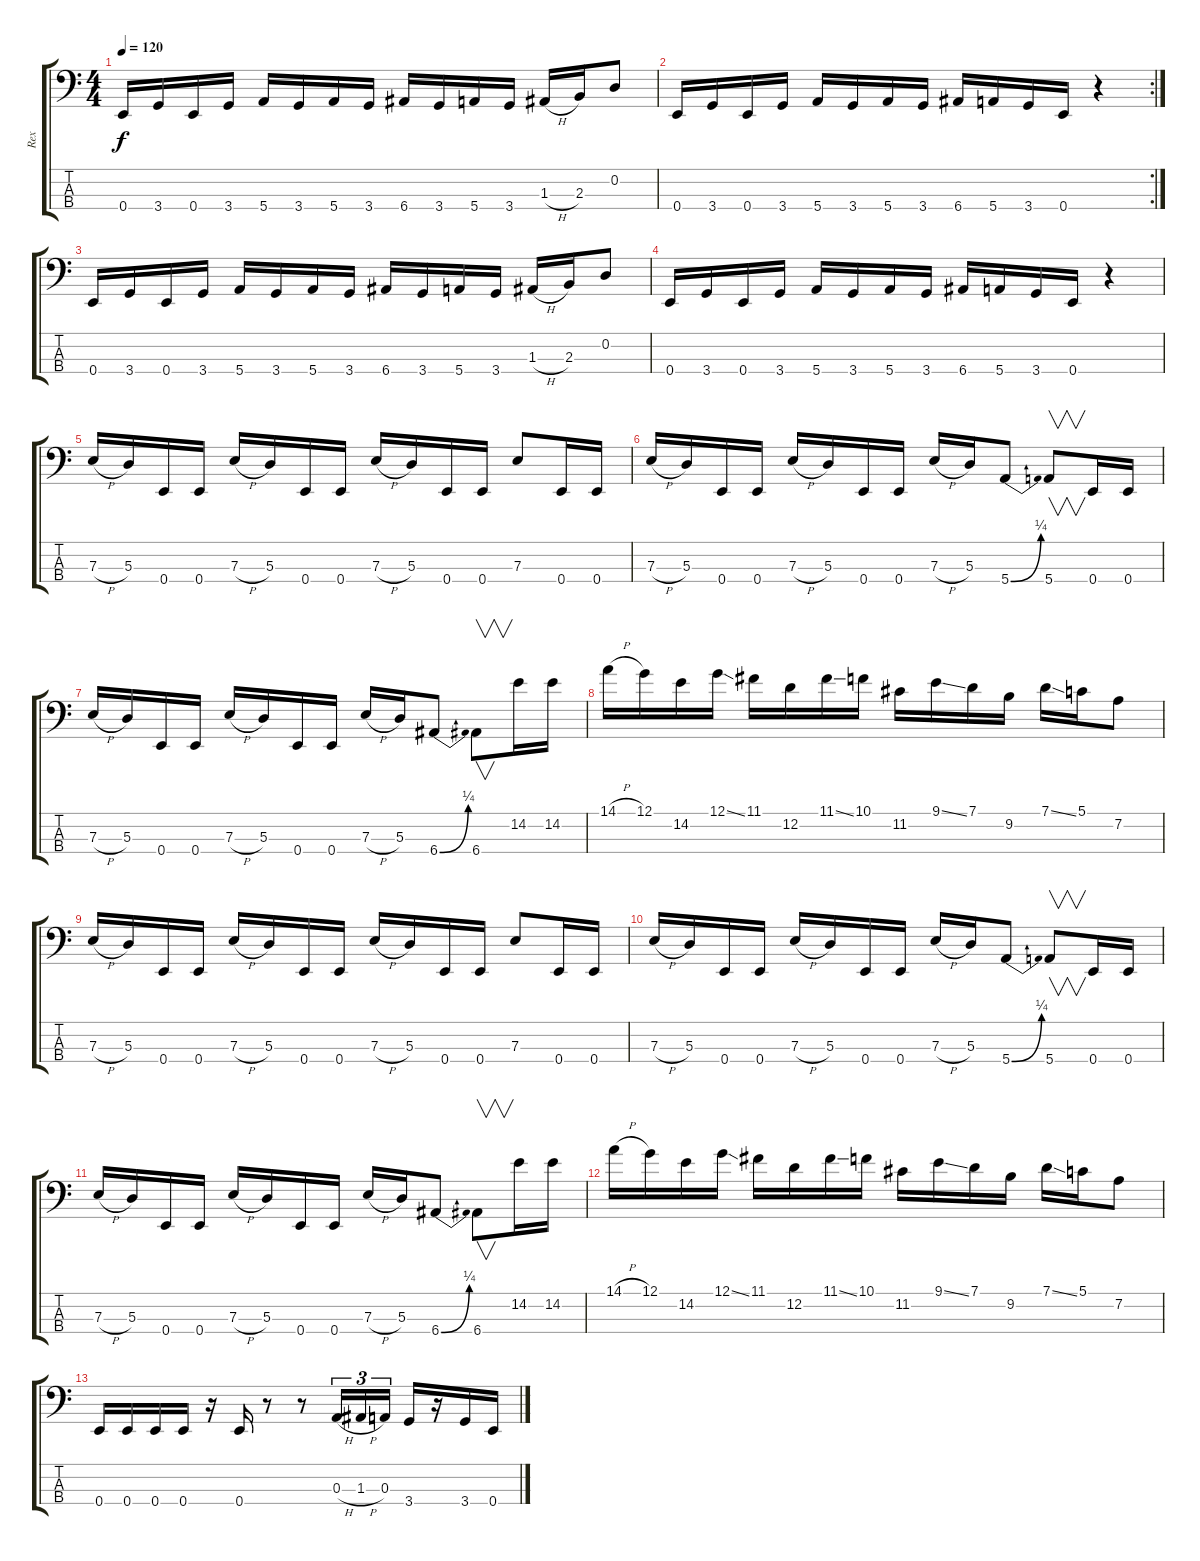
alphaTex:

\track ("Rex" "Rex") {instrument electricbasspick}
\staff {score tabs}
\tuning (G2 D2 A1 E1) {hide}
\ts (4 4)
\tempo 120
\clef f4
\ks c
0.4.16{dy f} 3.4.16 0.4.16 3.4.16 5.4.16 3.4.16 5.4.16 3.4.16 6.4.16 3.4.16 5.4.16 3.4.16 1.3{h}.16 2.3.16 0.2.8 |
\rc 2
0.4.16 3.4.16 0.4.16 3.4.16 5.4.16 3.4.16 5.4.16 3.4.16 6.4.16 5.4.16 3.4.16 0.4.16 r.4 |
0.4.16 3.4.16 0.4.16 3.4.16 5.4.16 3.4.16 5.4.16 3.4.16 6.4.16 3.4.16 5.4.16 3.4.16 1.3{h}.16 2.3.16 0.2.8 |
0.4.16 3.4.16 0.4.16 3.4.16 5.4.16 3.4.16 5.4.16 3.4.16 6.4.16 5.4.16 3.4.16 0.4.16 r.4 |
7.3{h}.16 5.3.16 0.4.16 0.4.16 7.3{h}.16 5.3.16 0.4.16 0.4.16 7.3{h}.16 5.3.16 0.4.16 0.4.16 7.3.8 0.4.16 0.4.16 |
7.3{h}.16 5.3.16 0.4.16 0.4.16 7.3{h}.16 5.3.16 0.4.16 0.4.16 7.3{h}.16 5.3.16 5.4{be (bend 0 0 60 1)}.8 5.4.8{v} 0.4.16 0.4.16 |
7.3{h}.16 5.3.16 0.4.16 0.4.16 7.3{h}.16 5.3.16 0.4.16 0.4.16 7.3{h}.16 5.3.16 6.4{be (bend 0 0 60 1)}.8 6.4.8{v} 14.2.16 14.2.16 |
14.1{h}.16 12.1.16 14.2.16 12.1{ss}.16 11.1.16 12.2.16 11.1{ss}.16 10.1.16 11.2.16 9.1{ss}.16 7.1.16 9.2.16 7.1{ss}.16 5.1.16 7.2.8 |
7.3{h}.16 5.3.16 0.4.16 0.4.16 7.3{h}.16 5.3.16 0.4.16 0.4.16 7.3{h}.16 5.3.16 0.4.16 0.4.16 7.3.8 0.4.16 0.4.16 |
7.3{h}.16 5.3.16 0.4.16 0.4.16 7.3{h}.16 5.3.16 0.4.16 0.4.16 7.3{h}.16 5.3.16 5.4{be (bend 0 0 60 1)}.8 5.4.8{v} 0.4.16 0.4.16 |
7.3{h}.16 5.3.16 0.4.16 0.4.16 7.3{h}.16 5.3.16 0.4.16 0.4.16 7.3{h}.16 5.3.16 6.4{be (bend 0 0 60 1)}.8 6.4.8{v} 14.2.16 14.2.16 |
14.1{h}.16 12.1.16 14.2.16 12.1{ss}.16 11.1.16 12.2.16 11.1{ss}.16 10.1.16 11.2.16 9.1{ss}.16 7.1.16 9.2.16 7.1{ss}.16 5.1.16 7.2.8 |
0.4.16 0.4.16 0.4.16 0.4.16 r.16 0.4.16 r.8 r.8 0.3{h}.16{tu (3 2)} 1.3{h}.16{tu (3 2)} 0.3.16{tu (3 2)} 3.4.16 r.16 3.4.16 0.4.16
